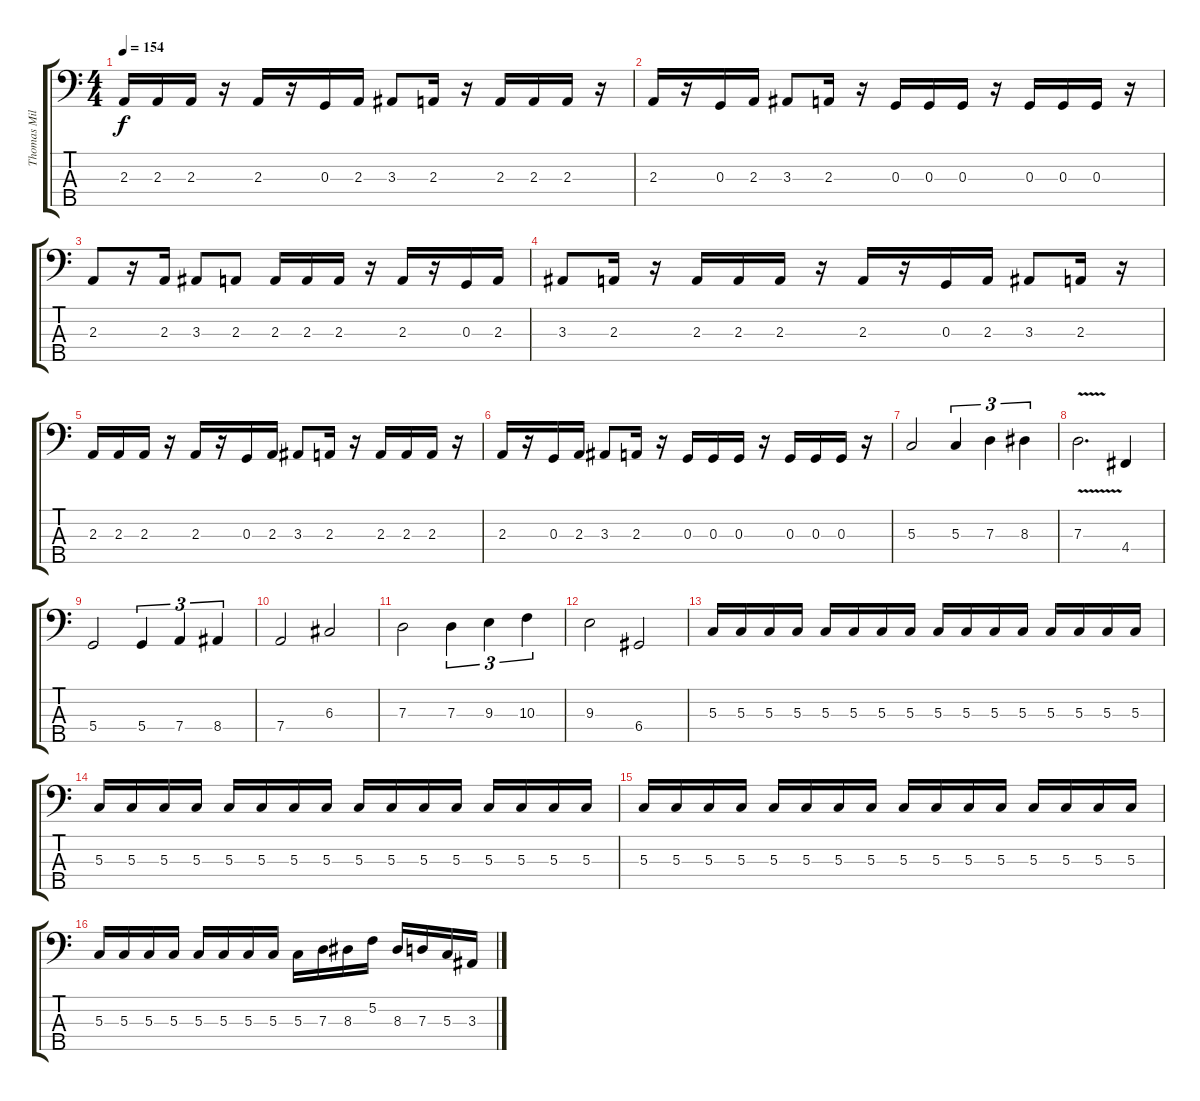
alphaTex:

\track ("Thomas Miller" "Thomas Mil") {instrument electricbassfinger}
\staff {score tabs}
\tuning (F2 C2 G1 D1 A0) {hide}
\ts (4 4)
\tempo 154
\clef f4
\ks c
2.3.16{dy f} 2.3.16 2.3.16 r.16 2.3.16 r.16 0.3.16 2.3.16 3.3.8 2.3.16 r.16 2.3.16 2.3.16 2.3.16 r.16 |
2.3.16 r.16 0.3.16 2.3.16 3.3.8 2.3.16 r.16 0.3.16 0.3.16 0.3.16 r.16 0.3.16 0.3.16 0.3.16 r.16 |
2.3.8 r.16 2.3.16 3.3.8 2.3.8 2.3.16 2.3.16 2.3.16 r.16 2.3.16 r.16 0.3.16 2.3.16 |
3.3.8 2.3.16 r.16 2.3.16 2.3.16 2.3.16 r.16 2.3.16 r.16 0.3.16 2.3.16 3.3.8 2.3.16 r.16 |
2.3.16 2.3.16 2.3.16 r.16 2.3.16 r.16 0.3.16 2.3.16 3.3.8 2.3.16 r.16 2.3.16 2.3.16 2.3.16 r.16 |
2.3.16 r.16 0.3.16 2.3.16 3.3.8 2.3.16 r.16 0.3.16 0.3.16 0.3.16 r.16 0.3.16 0.3.16 0.3.16 r.16 |
5.3.2 5.3.4{tu (3 2)} 7.3.4{tu (3 2)} 8.3.4{tu (3 2)} |
7.3{v}.2{d} 4.4.4 |
5.4.2 5.4.4{tu (3 2)} 7.4.4{tu (3 2)} 8.4.4{tu (3 2)} |
7.4.2 6.3.2 |
7.3.2 7.3.4{tu (3 2)} 9.3.4{tu (3 2)} 10.3.4{tu (3 2)} |
9.3.2 6.4.2 |
5.3.16 5.3.16 5.3.16 5.3.16 5.3.16 5.3.16 5.3.16 5.3.16 5.3.16 5.3.16 5.3.16 5.3.16 5.3.16 5.3.16 5.3.16 5.3.16 |
5.3.16 5.3.16 5.3.16 5.3.16 5.3.16 5.3.16 5.3.16 5.3.16 5.3.16 5.3.16 5.3.16 5.3.16 5.3.16 5.3.16 5.3.16 5.3.16 |
5.3.16 5.3.16 5.3.16 5.3.16 5.3.16 5.3.16 5.3.16 5.3.16 5.3.16 5.3.16 5.3.16 5.3.16 5.3.16 5.3.16 5.3.16 5.3.16 |
5.3.16 5.3.16 5.3.16 5.3.16 5.3.16 5.3.16 5.3.16 5.3.16 5.3.16 7.3.16 8.3.16 5.2.16 8.3.16 7.3.16 5.3.16 3.3.16
